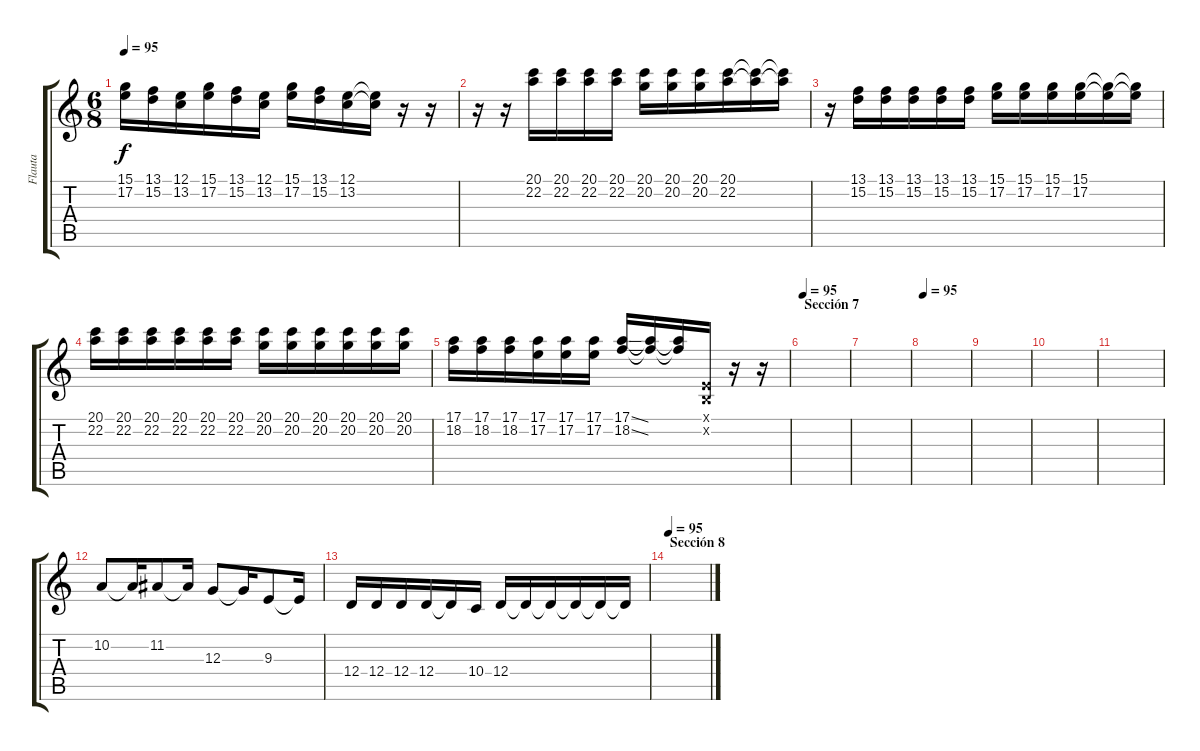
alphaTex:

\track ("Flauta" "Flauta") {instrument flute}
\staff {score tabs}
\tuning (E4 B3 G3 D3 A2 E2) {hide}
\ts (6 8)
\tempo 95
\clef g2
\ks c
(15.1 17.2).16{dy f} (13.1 15.2).16 (12.1 13.2).16 (15.1 17.2).16 (13.1 15.2).16 (12.1 13.2).16 (15.1 17.2).16 (13.1 15.2).16 (12.1 13.2).16 (12.1{t} 13.2{t}).16 r.16 r.16 |
r.16 r.16 (20.1 22.2).16 (20.1 22.2).16 (20.1 22.2).16 (20.1 22.2).16 (20.1 20.2).16 (20.1 20.2).16 (20.1 20.2).16 (20.1 22.2).16 (20.1{t} 22.2{t}).16 (20.1{t} 22.2{t}).16 |
r.16 (13.1 15.2).16 (13.1 15.2).16 (13.1 15.2).16 (13.1 15.2).16 (13.1 15.2).16 (15.1 17.2).16 (15.1 17.2).16 (15.1 17.2).16 (15.1 17.2).16 (15.1{t} 17.2{t}).16 (15.1{t} 17.2{t}).16 |
(20.1 22.2).16 (20.1 22.2).16 (20.1 22.2).16 (20.1 22.2).16 (20.1 22.2).16 (20.1 22.2).16 (20.1 20.2).16 (20.1 20.2).16 (20.1 20.2).16 (20.1 20.2).16 (20.1 20.2).16 (20.1 20.2).16 |
(17.1 18.2).16 (17.1 18.2).16 (17.1 18.2).16 (17.1 17.2).16 (17.1 17.2).16 (17.1 17.2).16 (17.1{ss} 18.2{ss}).16 (17.1{t} 18.2{t}).16 (17.1{t} 18.2{t}).16 (0.1{x} 0.2{x}).16 r.16 r.16 |
\section ("" "Sección 7")
\tempo 95
|
|
\tempo 95
|
|
|
|
10.2.8{volume 13} 10.2{t}.16 11.2.8 11.2{t}.16 12.3.8 12.3{t}.16 9.3.8 9.3{t}.16 |
12.4.16 12.4.16 12.4.16 12.4.16 12.4{t}.16 10.4.16 12.4.16 12.4{t}.16 12.4{t}.16 12.4{t}.16 12.4{t}.16 12.4{t}.16 |
\section ("" "Sección 8")
\tempo 95
